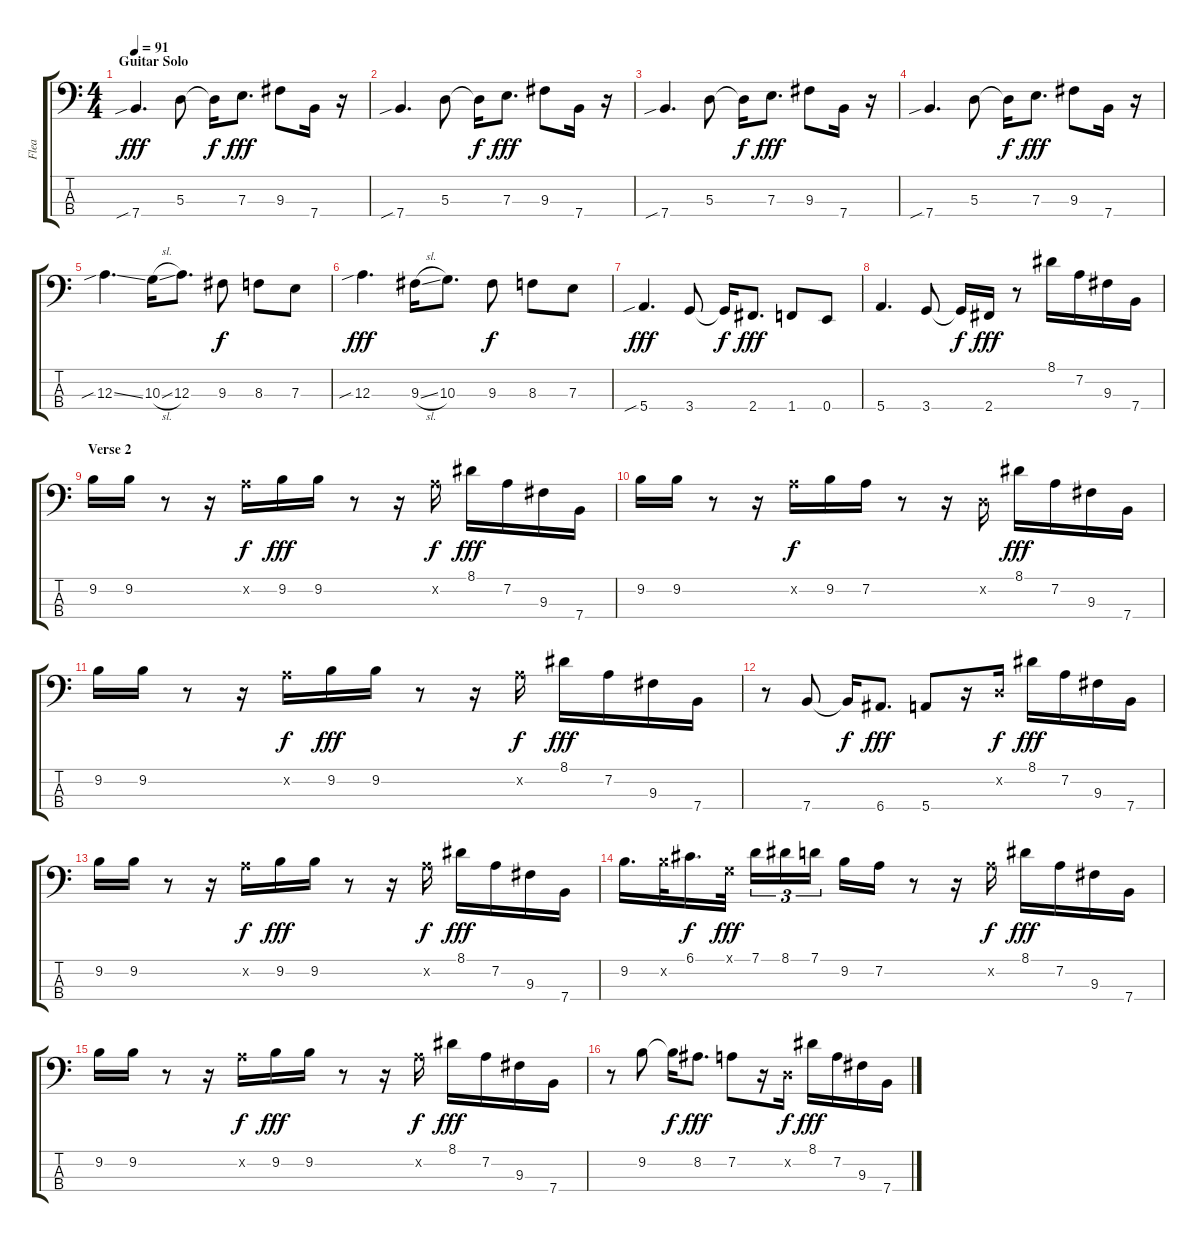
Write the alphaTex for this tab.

\track ("Flea" "Flea") {instrument electricbassfinger}
\staff {score tabs}
\tuning (G2 D2 A1 E1) {hide}
\ts (4 4)
\section ("" "Guitar Solo")
\tempo 91
\clef f4
\ks c
7.4{sib}.4{d dy fff} 5.3.8 5.3{t}.16{dy f} 7.3.8{d dy fff} 9.3.8 7.4.16 r.16 |
7.4{sib}.4{d} 5.3.8 5.3{t}.16{dy f} 7.3.8{d dy fff} 9.3.8 7.4.16 r.16 |
7.4{sib}.4{d} 5.3.8 5.3{t}.16{dy f} 7.3.8{d dy fff} 9.3.8 7.4.16 r.16 |
7.4{sib}.4{d} 5.3.8 5.3{t}.16{dy f} 7.3.8{d dy fff} 9.3.8 7.4.16 r.16 |
12.3{sib ss}.4{d} 10.3{sl}.16 12.3.8{d} 9.3.8{dy f} 8.3.8 7.3.8 |
12.3{sib}.4{d dy fff} 9.3{sl}.16 10.3.8{d} 9.3.8{dy f} 8.3.8 7.3.8 |
5.4{sib}.4{d dy fff} 3.4.8 3.4{t}.16{dy f} 2.4.8{d dy fff} 1.4.8 0.4.8 |
5.4.4{d} 3.4.8 3.4{t}.16{dy f} 2.4.16{dy fff} r.8 8.1.16 7.2.16 9.3.16 7.4.16 |
\section ("" "Verse 2")
9.2.16 9.2.16 r.8 r.16 7.2{x}.16{dy f} 9.2.16{dy fff} 9.2.16 r.8 r.16 7.2{x}.16{dy f} 8.1.16{dy fff} 7.2.16 9.3.16 7.4.16 |
9.2.16 9.2.16 r.8 r.16 7.2{x}.16{dy f} 9.2.16 7.2.16 r.8 r.16 0.2{x}.16 8.1.16{dy fff} 7.2.16 9.3.16 7.4.16 |
9.2.16 9.2.16 r.8 r.16 7.2{x}.16{dy f} 9.2.16{dy fff} 9.2.16 r.8 r.16 7.2{x}.16{dy f} 8.1.16{dy fff} 7.2.16 9.3.16 7.4.16 |
r.8 7.4.8 7.4{t}.16{dy f} 6.4.8{d dy fff} 5.4.8 r.16 0.2{x}.16{dy f} 8.1.16{dy fff} 7.2.16 9.3.16 7.4.16 |
9.2.16 9.2.16 r.8 r.16 7.2{x}.16{dy f} 9.2.16{dy fff} 9.2.16 r.8 r.16 7.2{x}.16{dy f} 8.1.16{dy fff} 7.2.16 9.3.16 7.4.16 |
9.2.16{d} 9.2{x}.32 6.1.16{d dy f} 0.1{x}.32{dy fff} 7.1.16{tu (3 2)} 8.1.16{tu (3 2)} 7.1.16{tu (3 2)} 9.2.16 7.2.16 r.8 r.16 7.2{x}.16{dy f} 8.1.16{dy fff} 7.2.16 9.3.16 7.4.16 |
9.2.16 9.2.16 r.8 r.16 7.2{x}.16{dy f} 9.2.16{dy fff} 9.2.16 r.8 r.16 7.2{x}.16{dy f} 8.1.16{dy fff} 7.2.16 9.3.16 7.4.16 |
r.8 9.2.8 9.2{t}.16{dy f} 8.2.8{d dy fff} 7.2.8 r.16 0.2{x}.16{dy f} 8.1.16{dy fff} 7.2.16 9.3.16 7.4.16
